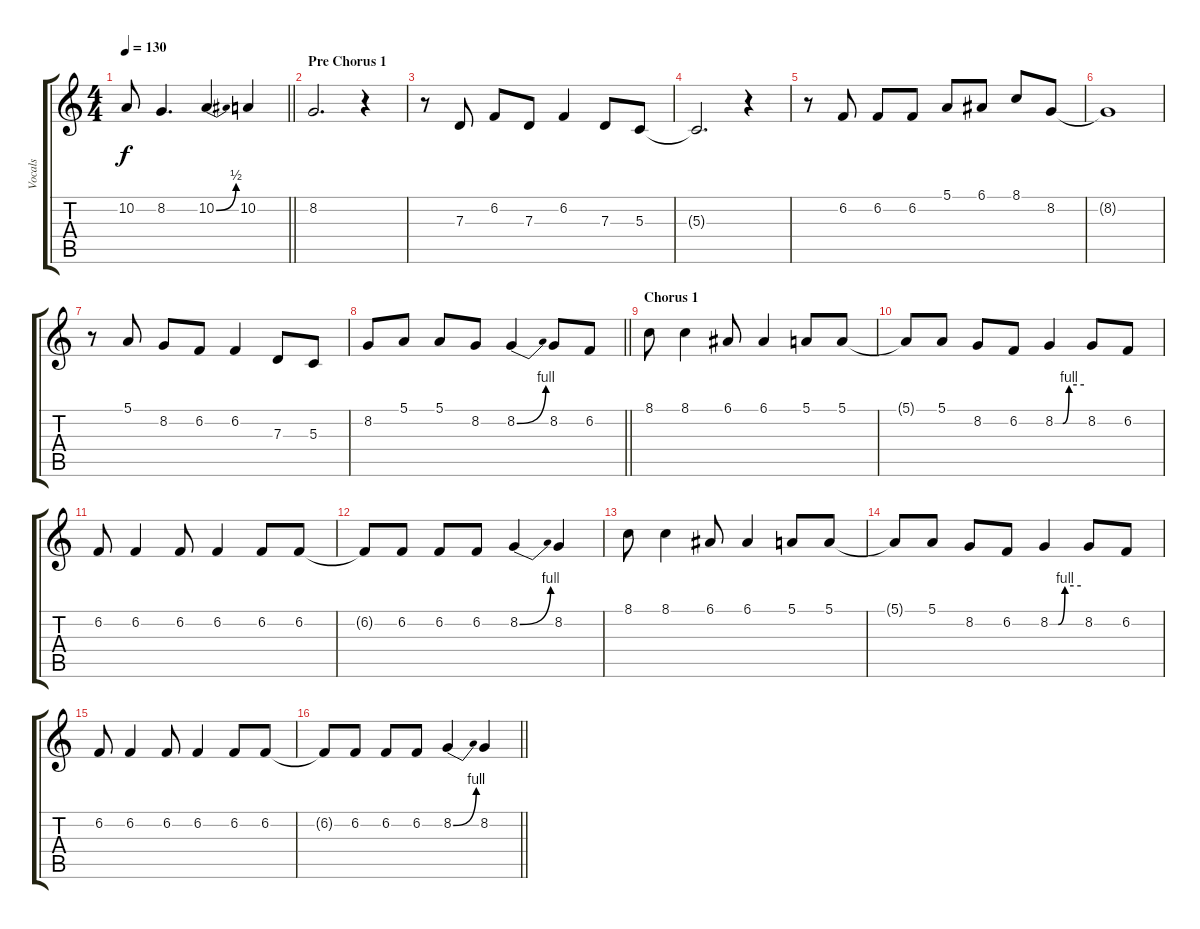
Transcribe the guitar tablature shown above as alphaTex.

\track ("Vocals" "Vocals") {instrument flute}
\staff {score tabs}
\tuning (E4 B3 G3 D3 A2 E2) {hide}
\ts (4 4)
\tempo 130
\clef g2
\barLineRight lightlight
\ks c
10.2{t}.8{dy f} 8.2.4{d} 10.2{be (bend 0 0 60 2)}.4 10.2.4 |
\section ("" "Pre Chorus 1")
8.2.2{d} r.4 |
r.8{volume 9} 7.3.8 6.2.8 7.3.8 6.2.4 7.3.8 5.3.8 |
5.3{t}.2{d} r.4 |
r.8 6.2.8 6.2.8 6.2.8 5.1.8 6.1.8 8.1.8 8.2.8 |
8.2{t}.1 |
r.8 5.1.8 8.2.8 6.2.8 6.2.4 7.3.8 5.3.8 |
\barLineRight lightlight
8.2.8 5.1.8 5.1.8 8.2.8 8.2{be (bend 0 0 60 4)}.4 8.2.8 6.2.8 |
\section ("" "Chorus 1")
8.1.8 8.1.4 6.1.8 6.1.4 5.1.8 5.1.8 |
5.1{t}.8 5.1.8 8.2.8 6.2.8 8.2{be (custom 0 0 16 0 29 4 60 4)}.4 8.2.8 6.2.8 |
6.2.8 6.2.4 6.2.8 6.2.4 6.2.8 6.2.8 |
6.2{t}.8 6.2.8 6.2.8 6.2.8 8.2{be (bend 0 0 60 4)}.4 8.2.4 |
8.1.8 8.1.4 6.1.8 6.1.4 5.1.8 5.1.8 |
5.1{t}.8 5.1.8 8.2.8 6.2.8 8.2{be (custom 0 0 16 0 29 4 60 4)}.4 8.2.8 6.2.8 |
6.2.8 6.2.4 6.2.8 6.2.4 6.2.8 6.2.8 |
\barLineRight lightlight
6.2{t}.8 6.2.8 6.2.8 6.2.8 8.2{be (bend 0 0 60 4)}.4 8.2.4
